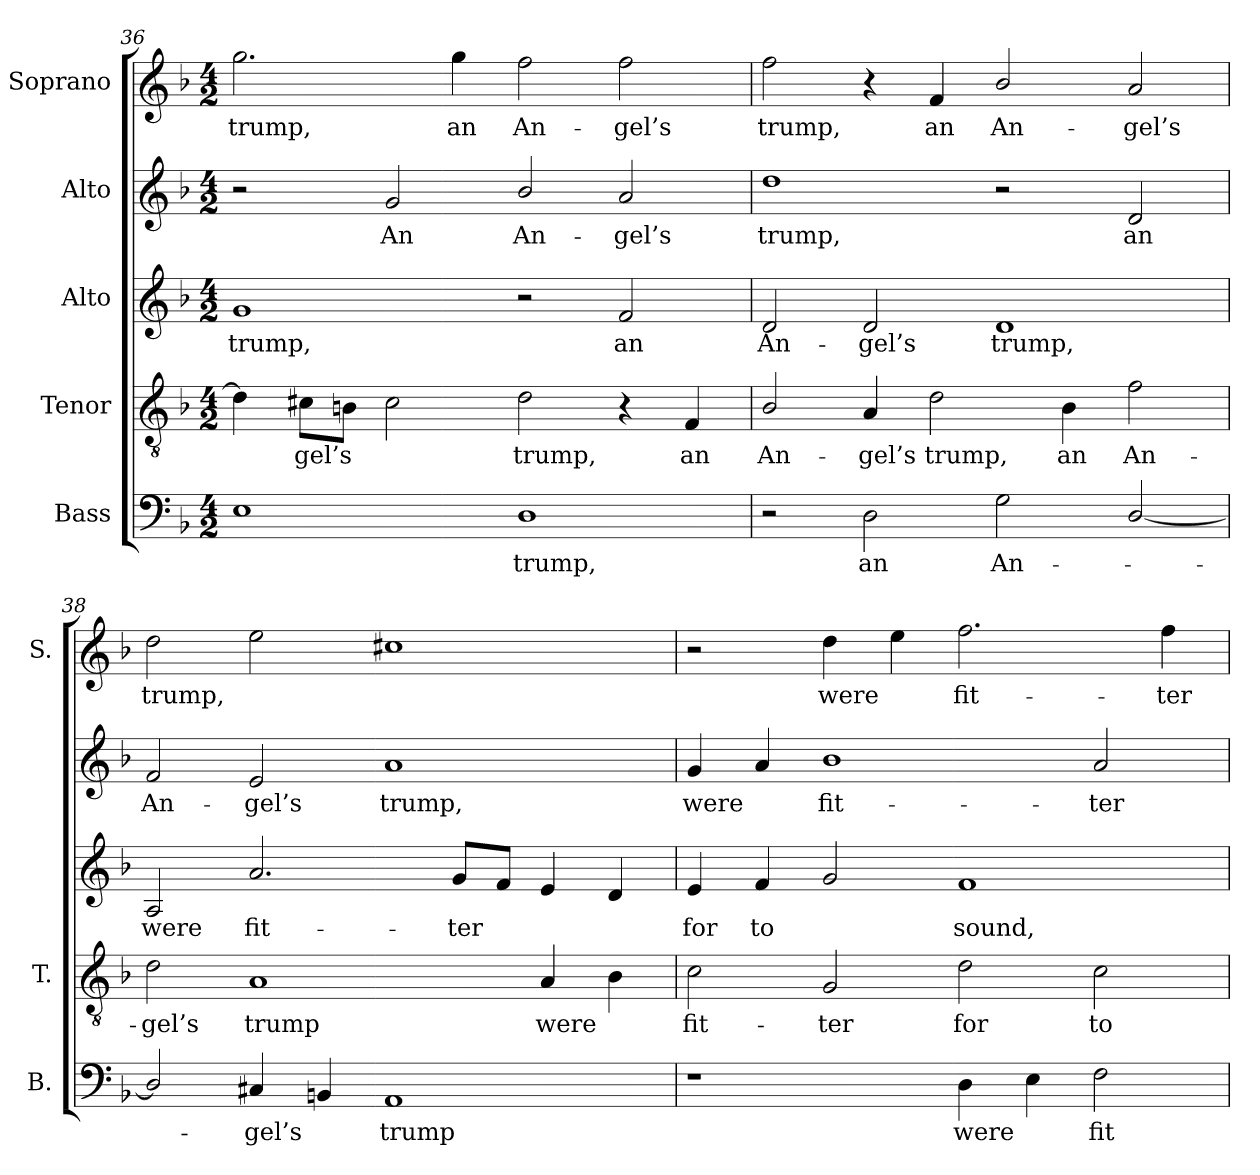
**kern	**text	**kern	**text	**kern	**text	**kern	**text	**kern	**text
*part5	*part5	*part4	*part4	*part3	*part3	*part2	*part2	*part1	*part1
*staff5	*staff5	*staff4	*staff4	*staff3	*staff3	*staff2	*staff2	*staff1	*staff1
*I"Bass	*	*I"Tenor	*	*I"Alto	*	*I"Alto	*	*I"Soprano	*
*I'B.	*	*I'T.	*	*	*	*	*	*I'S.	*
!!LO:LB:g=z
*clefF4	*	*clefGv2	*	*clefG2	*	*clefG2	*	*clefG2	*
*	*	*ITrd7c12	*	*	*	*	*	*	*
*k[b-]	*	*k[b-]	*	*k[b-]	*	*k[b-]	*	*k[b-]	*
*F:	*	*F:	*	*F:	*	*F:	*	*F:	*
*M4/2	*	*M4/2	*	*M4/2	*	*M4/2	*	*M4/2	*
=36	=36	=36	=36	=36	=36	=36	=36	=36	=36
!	!	!	!	!	!LO:LY:b:color=#000000	!	!	!	!
!	!	!	!	!	!	!	!	!	!LO:LY:b:color=#000000
1Ei	.	4Di\]	.	1gi	trump,	2r	.	2.ggi\	trump,
!	!	!	!LO:LY:b:color=#000000	!	!	!	!	!	!
.	.	8C#Xi\L	-gel’s	.	.	.	.	.	.
.	.	8BBni\J	.	.	.	.	.	.	.
!	!	!	!	!	!	!	!LO:LY:b:color=#000000	!	!
.	.	2C#i\	.	.	.	2gi/	An	.	.
!	!	!	!	!	!	!	!	!	!LO:LY:b:color=#000000
.	.	.	.	.	.	.	.	4ggi\	an
!	!LO:LY:b:color=#000000	!	!	!	!	!	!	!	!
!	!	!	!LO:LY:b:color=#000000	!	!	!	!	!	!
!	!	!	!	!	!	!	!LO:LY:b:color=#000000	!	!
!	!	!	!	!	!	!	!	!	!LO:LY:b:color=#000000
1Di	trump,	2Di\	trump,	2r	.	2b-i/	An-	2ffi\	An-
!	!	!	!	!	!LO:LY:b:color=#000000	!	!	!	!
!	!	!	!	!	!	!	!LO:LY:b:color=#000000	!	!
!	!	!	!	!	!	!	!	!	!LO:LY:b:color=#000000
.	.	4r	.	2fi/	an	2ai/	-gel’s	2ffi\	-gel’s
!	!	!	!LO:LY:b:color=#000000	!	!	!	!	!	!
.	.	4FFi/	an	.	.	.	.	.	.
=37	=37	=37	=37	=37	=37	=37	=37	=37	=37
!	!	!	!LO:LY:b:color=#000000	!	!	!	!	!	!
!	!	!	!	!	!LO:LY:b:color=#000000	!	!	!	!
!	!	!	!	!	!	!	!LO:LY:b:color=#000000	!	!
!	!	!	!	!	!	!	!	!	!LO:LY:b:color=#000000
2r	.	2BB-i/	An-	2di/	An-	1ddi	trump,	2ffi\	trump,
!	!LO:LY:b:color=#000000	!	!	!	!	!	!	!	!
!	!	!	!LO:LY:b:color=#000000	!	!	!	!	!	!
!	!	!	!	!	!LO:LY:b:color=#000000	!	!	!	!
2Di\	an	4AAi/	-gel’s	2di/	-gel’s	.	.	4r	.
!	!	!	!LO:LY:b:color=#000000	!	!	!	!	!	!
!	!	!	!	!	!	!	!	!	!LO:LY:b:color=#000000
.	.	2Di\	trump,	.	.	.	.	4fi/	an
!	!LO:LY:b:color=#000000	!	!	!	!	!	!	!	!
!	!	!	!	!	!LO:LY:b:color=#000000	!	!	!	!
!	!	!	!	!	!	!	!	!	!LO:LY:b:color=#000000
2Gi\	An-	.	.	1di	trump,	2r	.	2b-i/	An-
!	!	!	!LO:LY:b:color=#000000	!	!	!	!	!	!
.	.	4BB-i\	an	.	.	.	.	.	.
!	!	!	!LO:LY:b:color=#000000	!	!	!	!	!	!
!	!	!	!	!	!	!	!LO:LY:b:color=#000000	!	!
!	!	!	!	!	!	!	!	!	!LO:LY:b:color=#000000
[2Di/	.	2Fi\	An-	.	.	2di/	an	2ai/	-gel’s
=38	=38	=38	=38	=38	=38	=38	=38	=38	=38
!	!	!	!LO:LY:b:color=#000000	!	!	!	!	!	!
!	!	!	!	!	!LO:LY:b:color=#000000	!	!	!	!
!	!	!	!	!	!	!	!LO:LY:b:color=#000000	!	!
!	!	!	!	!	!	!	!	!	!LO:LY:b:color=#000000
2Di/]	.	2Di\	-gel’s	2Ai/	were	2fi/	An-	2ddi\	trump,
!	!LO:LY:b:color=#000000	!	!	!	!	!	!	!	!
!	!	!	!LO:LY:b:color=#000000	!	!	!	!	!	!
!	!	!	!	!	!LO:LY:b:color=#000000	!	!	!	!
!	!	!	!	!	!	!	!LO:LY:b:color=#000000	!	!
4C#Xi/	-gel’s	1AAi	trump	2.ai/	fit-	2ei/	-gel’s	2eei\	.
4BBni/	.	.	.	.	.	.	.	.	.
!	!LO:LY:b:color=#000000	!	!	!	!	!	!	!	!
!	!	!	!	!	!	!	!LO:LY:b:color=#000000	!	!
1AAi	trump	.	.	.	.	1ai	trump,	1cc#Xi	.
!	!	!	!	!	!LO:LY:b:color=#000000	!	!	!	!
.	.	.	.	8gi/L	-ter	.	.	.	.
.	.	.	.	8fi/J	.	.	.	.	.
!	!	!	!LO:LY:b:color=#000000	!	!	!	!	!	!
.	.	4AAi/	were	4ei/	.	.	.	.	.
.	.	4BB-i\	.	4di/	.	.	.	.	.
=39	=39	=39	=39	=39	=39	=39	=39	=39	=39
!	!	!	!LO:LY:b:color=#000000	!	!	!	!	!	!
!	!	!	!	!	!LO:LY:b:color=#000000	!	!	!	!
!	!	!	!	!	!	!	!LO:LY:b:color=#000000	!	!
1r	.	2Ci\	fit-	4ei/	for	4gi/	were	2r	.
!	!	!	!	!	!LO:LY:b:color=#000000	!	!	!	!
.	.	.	.	4fi/	to	4ai/	.	.	.
!	!	!	!LO:LY:b:color=#000000	!	!	!	!	!	!
!	!	!	!	!	!	!	!LO:LY:b:color=#000000	!	!
!	!	!	!	!	!	!	!	!	!LO:LY:b:color=#000000
.	.	2GGi/	-ter	2gi/	.	1b-i	fit-	4ddi\	were
.	.	.	.	.	.	.	.	4eei\	.
!	!LO:LY:b:color=#000000	!	!	!	!	!	!	!	!
!	!	!	!LO:LY:b:color=#000000	!	!	!	!	!	!
!	!	!	!	!	!LO:LY:b:color=#000000	!	!	!	!
!	!	!	!	!	!	!	!	!	!LO:LY:b:color=#000000
4Di\	were	2Di\	for	1fi	sound,	.	.	2.ffi\	fit-
4Ei\	.	.	.	.	.	.	.	.	.
!	!LO:LY:b:color=#000000	!	!	!	!	!	!	!	!
!	!	!	!LO:LY:b:color=#000000	!	!	!	!	!	!
!	!	!	!	!	!	!	!LO:LY:b:color=#000000	!	!
2Fi\	fit-	2Ci\	to	.	.	2ai/	-ter	.	.
!	!	!	!	!	!	!	!	!	!LO:LY:b:color=#000000
.	.	.	.	.	.	.	.	4ffi\	-ter
=	=	=	=	=	=	=	=	=	=
*-	*-	*-	*-	*-	*-	*-	*-	*-	*-
